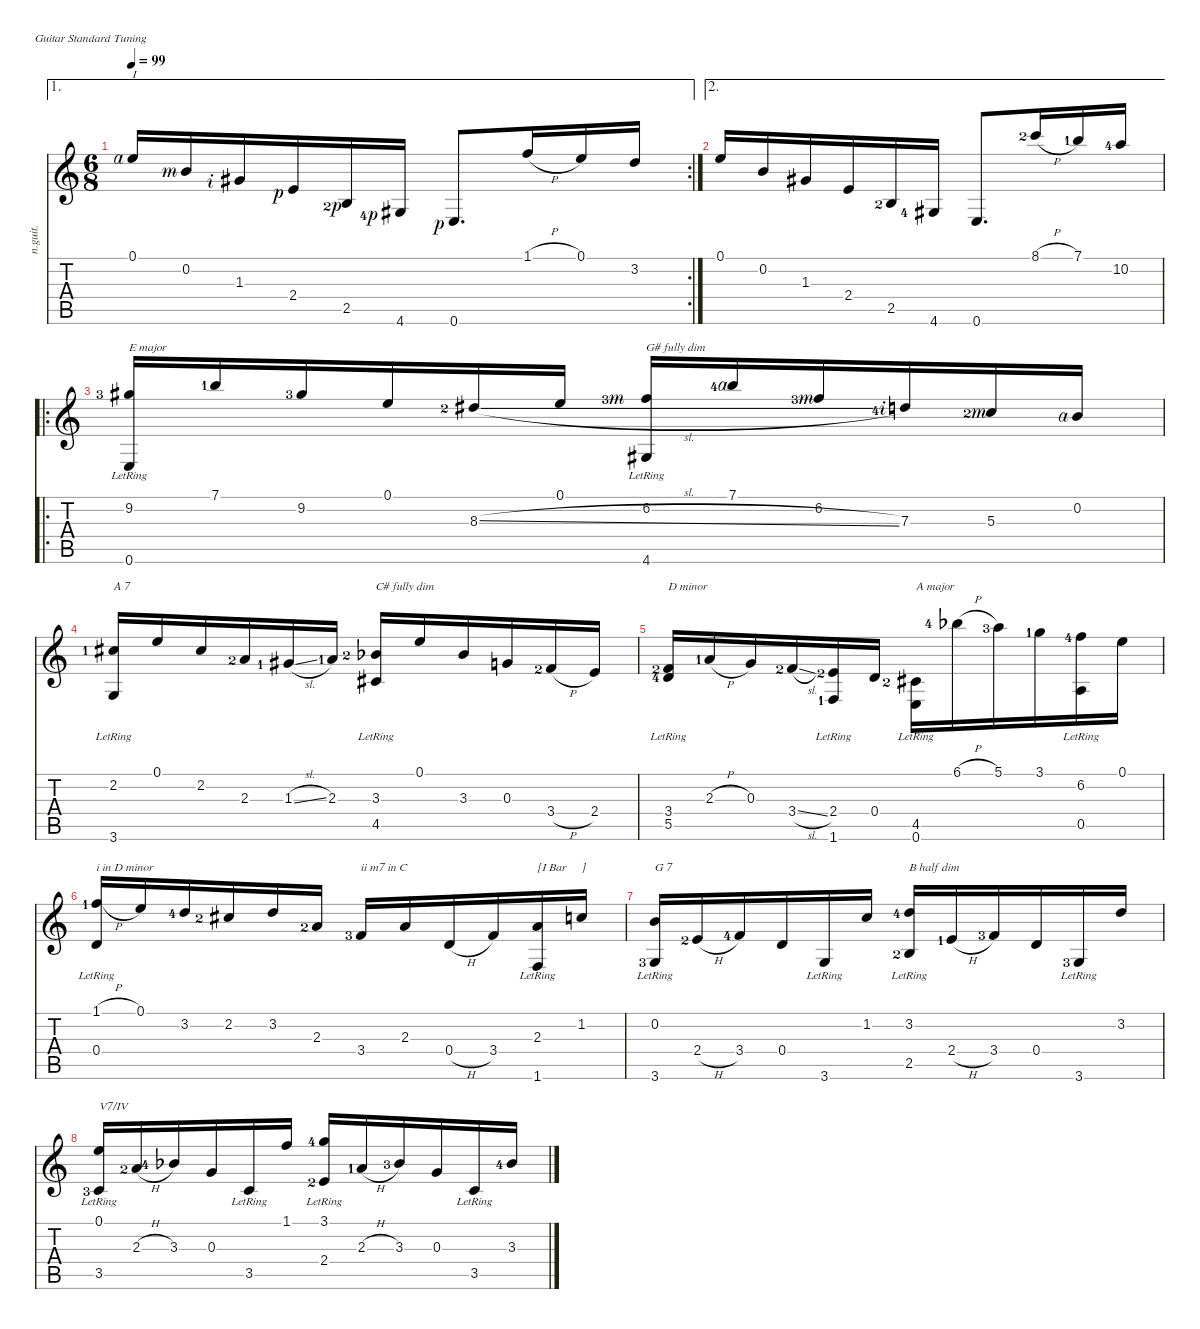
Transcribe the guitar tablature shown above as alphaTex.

\defaultSystemsLayout 4
\hideDynamics
\bracketExtendMode nobrackets
\track ("Nylon Guitar" "n.guit.") {instrument acousticguitarnylon}
\staff {score tabs}
\tuning (E4 B3 G3 D3 A2 E2)
\ae 1
\rc 2
\ts (6 8)
\tempo 99
\clef g2
\ks c
0.1{rf 4}.16{txt "I" dy mf beam Up} 0.2{rf 3}.16{beam Up} 1.3{rf 2 acc #}.16{beam Up} 2.4{rf 1}.16{beam Up} 2.5{lf 3 rf 1}.16{beam Up} 4.6{lf 5 rf 1 acc #}.16{beam Up} 0.6{rf 1}.8{d beam Up} 1.1{h}.16{beam Up} 0.1.16{beam Up} 3.2.16{beam Up} |
\ae 2
0.1.16{beam Up} 0.2.16{beam Up} 1.3{acc #}.16{beam Up} 2.4.16{beam Up} 2.5{lf 3}.16{beam Up} 4.6{lf 5 acc #}.16{beam Up} 0.6.8{d beam Up} 8.1{h lf 3}.16{beam Up} 7.1{lf 2}.16{beam Up} 10.2{lf 5}.16{beam Up} |
\ro
(9.2{lf 4 acc #} 0.6{lr}).16{txt "E major" beam Up} 7.1{lf 2}.16{beam Up} 9.2{lf 4 acc #}.16{beam Up} 0.1.16{beam Up} 8.3{sl lf 3 acc #}.16{beam Up} 0.1.16{beam Up} (6.2{lf 4 rf 3} 4.6{lr acc #}).16{txt "G# fully dim" beam Up} 7.1{lf 5 rf 4}.16{beam Up} 6.2{lf 4 rf 3}.16{beam Up} 7.3{lf 5 rf 2}.16{beam Up} 5.3{lf 3 rf 3}.16{beam Up} 0.2{rf 4}.16{beam Up} |
(2.2{lf 2 acc #} 3.6{lr}).16{txt "A 7" beam Up} 0.1.16{beam Up} 2.2{acc #}.16{beam Up} 2.3{lf 3}.16{beam Up} 1.3{sl lf 2 acc #}.16{beam Up} 2.3{lf 2}.16{beam Up} (3.3{lf 3 acc b} 4.5{lr acc #}).16{txt "C# fully dim" beam Up} 0.1.16{beam Up} 3.3{acc b}.16{beam Up} 0.3.16{beam Up} 3.4{h lf 3}.16{beam Up} 2.4.16{beam Up} |
(3.4{lf 3} 5.5{lr lf 5}).16{txt "D minor" beam Up} 2.3{h lf 2}.16{beam Up} 0.3.16{beam Up} 3.4{sl lf 3}.16{beam Up} (2.4{lf 3} 1.6{lr lf 2}).16{beam Up} 0.4.16{beam Up} (4.5{lf 3 acc #} 0.6{lr}).16{txt "A major" beam Down} 6.1{h lf 5 acc b}.16{beam Down} 5.1{lf 4}.16{beam Down} 3.1{lf 2}.16{beam Down} (6.2{lf 5} 0.5{lr}).16{beam Down} 0.1.16{beam Down} |
(1.1{h lf 2} 0.4{lr}).16{txt "i in D minor" beam Up} 0.1.16{beam Up} 3.2{lf 5}.16{beam Up} 2.2{lf 3 acc #}.16{beam Up} 3.2.16{beam Up} 2.3{lf 3}.16{beam Up} 3.4{lf 4}.16{txt "ii m7 in C" beam Up} 2.3.16{beam Up} 0.4{h}.16{beam Up} 3.4.16{beam Up} (2.3 1.6{lr}).16{txt "[I Bar" beam Up} 1.2.16{txt "]" beam Up} |
(0.2{lr} 3.6{lr lf 4}).16{txt "G 7" beam Up} 2.4{h lf 3}.16{beam Up} 3.4{lf 5}.16{beam Up} 0.4.16{beam Up} 3.6{lr}.16{beam Up} 1.2.16{beam Up} (3.2{lr lf 5} 2.5{lf 3}).16{txt "B half dim" beam Up} 2.4{h lf 2}.16{beam Up} 3.4{lf 4}.16{beam Up} 0.4.16{beam Up} 3.6{lr lf 4}.16{beam Up} 3.2.16{beam Up} |
(0.1{lr} 3.5{lr lf 4}).16{txt "V7/IV" beam Up} 2.3{h lf 3}.16{beam Up} 3.3{lf 5 acc b}.16{beam Up} 0.3.16{beam Up} 3.5{lr}.16{beam Up} 1.1.16{beam Up} (3.1{lr lf 5} 2.4{lf 3}).16{beam Up} 2.3{h lf 2}.16{beam Up} 3.3{lf 4 acc b}.16{beam Up} 0.3.16{beam Up} 3.5{lr}.16{beam Up} 3.3{lf 5 acc b}.16{beam Up}
